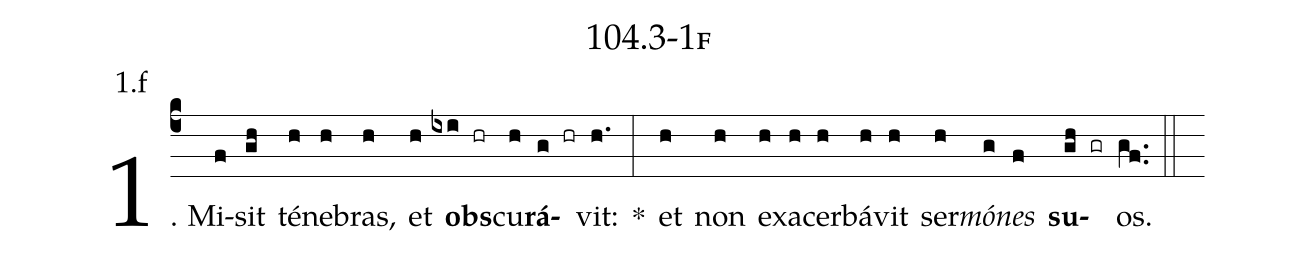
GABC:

name: 104.3-1f;
annotation: 1.f;
%%
(c4)1. Mi(f)sit(gh) té(h)ne(h)bras,(h) et(h) <b>obs</b>(ixi hr)cu(h)<b>rá</b>(g hr)vit:(h.) *(:) et(h) non(h) ex(h)a(h)cer(h)bá(h)vit(h) ser(h)<i>mó</i>(g)<i>nes</i>(f) <b>su</b>(gh gr)os.(gf..) (::)


%E(h) u(h) o(g) u(f) a(gh) e.(gf..) (::)
